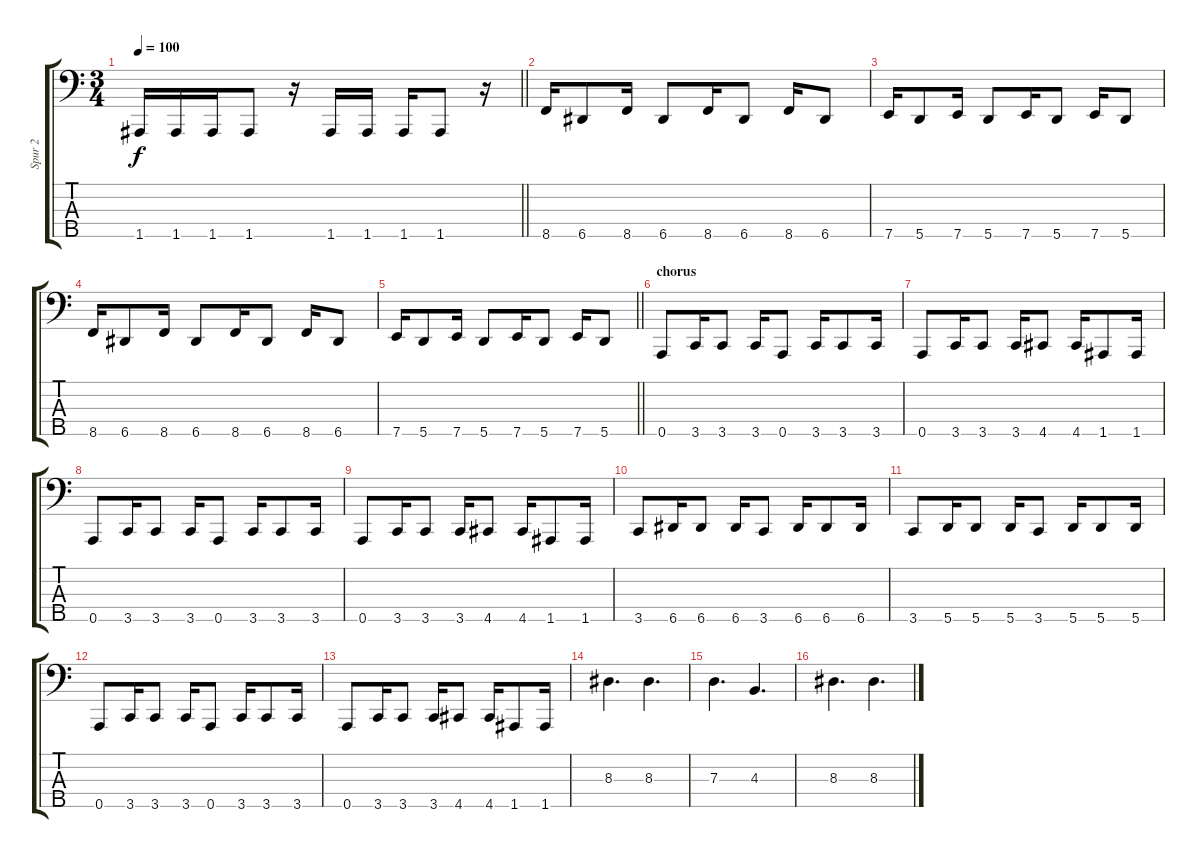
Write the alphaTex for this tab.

\track ("Spur 2" "Spur 2") {instrument slapbass1}
\staff {score tabs}
\tuning (F2 C2 G1 D1 A0) {hide}
\ts (3 4)
\tempo 100
\clef f4
\barLineRight lightlight
\ks c
1.5.16{dy f} 1.5.16 1.5.16 1.5.8 r.16 1.5.16 1.5.16 1.5.16 1.5.8 r.16 |
8.5.16 6.5.8 8.5.16 6.5.8 8.5.16 6.5.8 8.5.16 6.5.8 |
7.5.16 5.5.8 7.5.16 5.5.8 7.5.16 5.5.8 7.5.16 5.5.8 |
8.5.16 6.5.8 8.5.16 6.5.8 8.5.16 6.5.8 8.5.16 6.5.8 |
\barLineRight lightlight
7.5.16 5.5.8 7.5.16 5.5.8 7.5.16 5.5.8 7.5.16 5.5.8 |
\section ("" "chorus")
0.5.8 3.5.16 3.5.8 3.5.16 0.5.8 3.5.16 3.5.8 3.5.16 |
0.5.8 3.5.16 3.5.8 3.5.16 4.5.8 4.5.16 1.5.8 1.5.16 |
0.5.8 3.5.16 3.5.8 3.5.16 0.5.8 3.5.16 3.5.8 3.5.16 |
0.5.8 3.5.16 3.5.8 3.5.16 4.5.8 4.5.16 1.5.8 1.5.16 |
3.5.8 6.5.16 6.5.8 6.5.16 3.5.8 6.5.16 6.5.8 6.5.16 |
3.5.8 5.5.16 5.5.8 5.5.16 3.5.8 5.5.16 5.5.8 5.5.16 |
0.5.8 3.5.16 3.5.8 3.5.16 0.5.8 3.5.16 3.5.8 3.5.16 |
0.5.8 3.5.16 3.5.8 3.5.16 4.5.8 4.5.16 1.5.8 1.5.16 |
8.3.4{d instrument electricbassfinger} 8.3.4{d} |
7.3.4{d} 4.3.4{d} |
8.3.4{d} 8.3.4{d}
